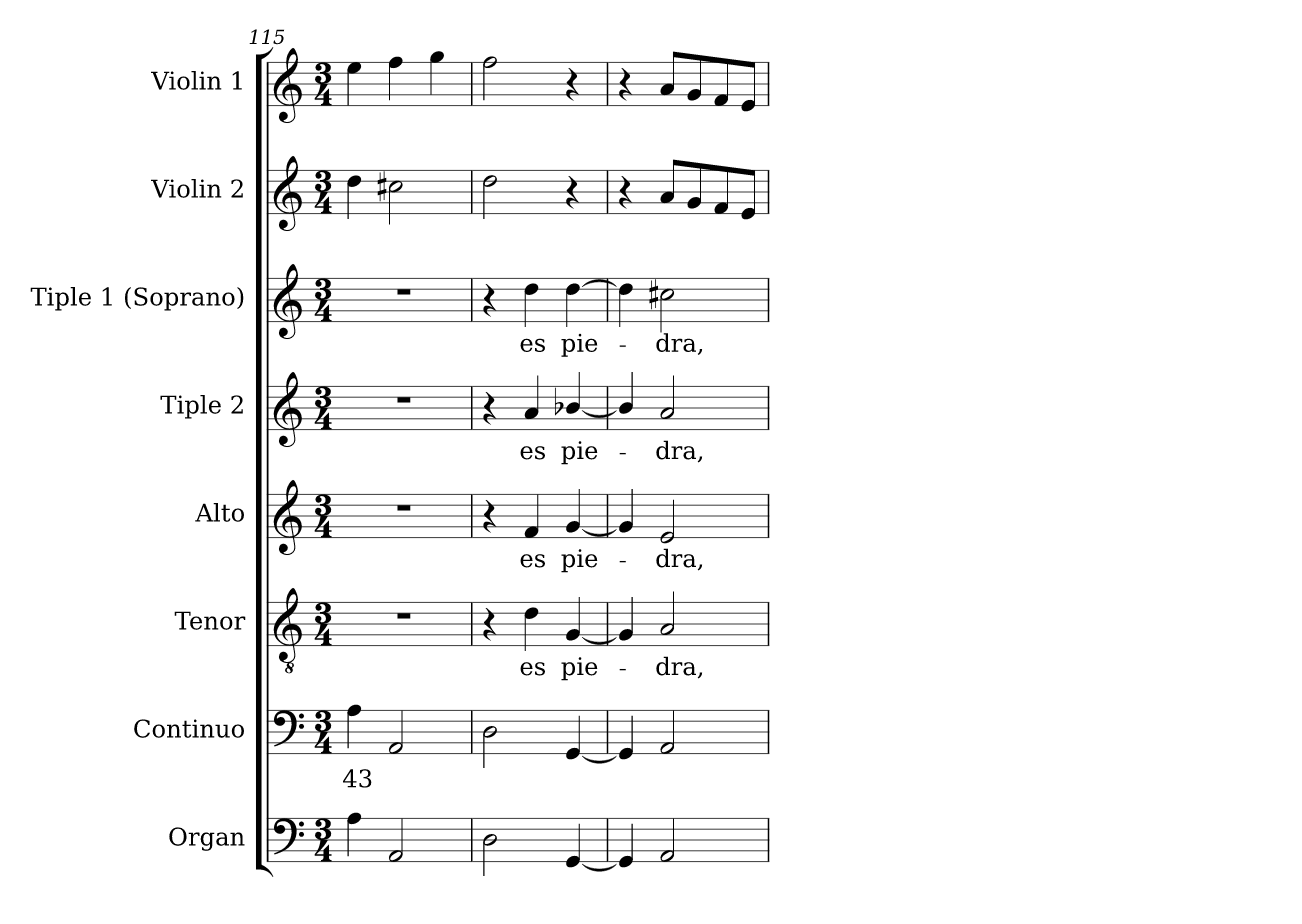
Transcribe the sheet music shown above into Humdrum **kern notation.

**kern	**kern	**text	**kern	**text	**kern	**text	**kern	**text	**kern	**text	**kern	**kern
*part8	*part7	*part7	*part6	*part6	*part5	*part5	*part4	*part4	*part3	*part3	*part2	*part1
*staff8	*staff7	*staff7	*staff6	*staff6	*staff5	*staff5	*staff4	*staff4	*staff3	*staff3	*staff2	*staff1
*I"Organ	*I"Continuo	*	*I"Tenor	*	*I"Alto	*	*I"Tiple 2	*	*I"Tiple 1 (Soprano)	*	*I"Violin 2	*I"Violin 1
*I'Org.	*I'Cont.	*	*I'T.	*	*I'A.	*	*	*	*I'S	*	*I'Vln. 2	*I'Vln. 1
!!LO:LB:g=z
*clefF4	*clefF4	*	*clefGv2	*	*clefG2	*	*clefG2	*	*clefG2	*	*clefG2	*clefG2
*	*	*	*ITrd7c12	*	*	*	*	*	*	*	*	*
*k[]	*k[]	*	*k[]	*	*k[]	*	*k[]	*	*k[]	*	*k[]	*k[]
*C:	*C:	*	*C:	*	*C:	*	*C:	*	*C:	*	*C:	*C:
*M3/4	*M3/4	*	*M3/4	*	*M3/4	*	*M3/4	*	*M3/4	*	*M3/4	*M3/4
=115	=115	=115	=115	=115	=115	=115	=115	=115	=115	=115	=115	=115
!	!	!LO:LY:b:color=#000000	!LO:N:vis=1	!	!LO:N:vis=1	!	!LO:N:vis=1	!	!LO:N:vis=1	!	!	!
4Ai\	4Ai\	43	2.r	.	2.r	.	2.r	.	2.r	.	4ddi\	4eei\
2AAi/	2AAi/	.	.	.	.	.	.	.	.	.	2cc#Xi\	4ffi\
.	.	.	.	.	.	.	.	.	.	.	.	4ggi\
=116	=116	=116	=116	=116	=116	=116	=116	=116	=116	=116	=116	=116
2Di\	2Di\	.	4r	.	4r	.	4r	.	4r	.	2ddi\	2ffi\
!	!	!	!	!LO:LY:b:color=#000000	!	!	!	!	!	!	!	!
!	!	!	!	!	!	!LO:LY:b:color=#000000	!	!	!	!	!	!
!	!	!	!	!	!	!	!	!LO:LY:b:color=#000000	!	!	!	!
!	!	!	!	!	!	!	!	!	!	!LO:LY:b:color=#000000	!	!
.	.	.	4Di\	es	4fi/	es	4ai/	es	4ddi\	es	.	.
!	!	!	!	!LO:LY:b:color=#000000	!	!	!	!	!	!	!	!
!	!	!	!	!	!	!LO:LY:b:color=#000000	!	!	!	!	!	!
!	!	!	!	!	!	!	!	!LO:LY:b:color=#000000	!	!	!	!
!	!	!	!	!	!	!	!	!	!	!LO:LY:b:color=#000000	!	!
[4GGi/	[4GGi/	.	[4GGi/	pie-	[4gi/	pie-	[4b-Xi/	pie-	[4ddi\	pie-	4r	4r
=117	=117	=117	=117	=117	=117	=117	=117	=117	=117	=117	=117	=117
4GGi/]	4GGi/]	.	4GGi/]	.	4gi/]	.	4b-i/]	.	4ddi\]	.	4r	4r
!	!	!	!	!LO:LY:b:color=#000000	!	!	!	!	!	!	!	!
!	!	!	!	!	!	!LO:LY:b:color=#000000	!	!	!	!	!	!
!	!	!	!	!	!	!	!	!LO:LY:b:color=#000000	!	!	!	!
!	!	!	!	!	!	!	!	!	!	!LO:LY:b:color=#000000	!	!
2AAi/	2AAi/	.	2AAi/	-dra,	2ei/	-dra,	2ai/	-dra,	2cc#Xi\	-dra,	8ai/L	8ai/L
.	.	.	.	.	.	.	.	.	.	.	8gi/	8gi/
.	.	.	.	.	.	.	.	.	.	.	8fi/	8fi/
.	.	.	.	.	.	.	.	.	.	.	8ei/J	8ei/J
=	=	=	=	=	=	=	=	=	=	=	=	=
*-	*-	*-	*-	*-	*-	*-	*-	*-	*-	*-	*-	*-
